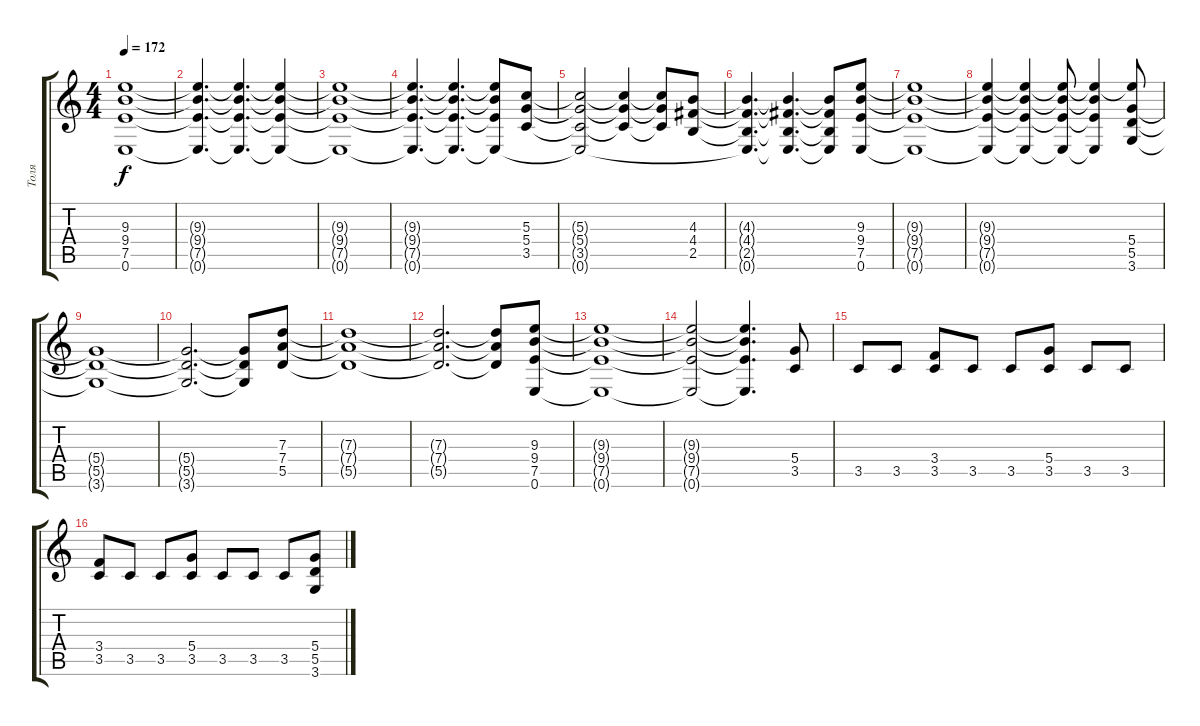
\track ("Толя" "Толя") {instrument distortionguitar}
\staff {score tabs}
\tuning (E4 B3 G3 D3 A2 E2) {hide}
\ts (4 4)
\tempo 172
\clef g2
\ks c
(9.3{t} 9.4{t} 7.5{t} 0.6{t}).1{dy f} |
(9.3{t} 9.4{t} 7.5{t} 0.6{t}).4{d} (9.3{t} 9.4{t} 7.5{t} 0.6{t}).4{d} (9.3{t} 9.4{t} 7.5{t} 0.6{t}).4 |
(9.3{t} 9.4{t} 7.5{t} 0.6{t}).1 |
(9.3{t} 9.4{t} 7.5{t} 0.6{t}).4{d} (9.3{t} 9.4{t} 7.5{t} 0.6{t}).4{d} (9.3{t} 9.4{t} 7.5{t} 0.6{t}).8 (5.3 5.4 3.5).8 |
(5.3{t} 5.4{t} 3.5{t} 0.6{t}).2 (5.3{t} 5.4{t} 3.5{t}).4 (5.3{t} 5.4{t} 3.5{t}).8 (4.3 4.4 2.5).8 |
(4.3{t} 4.4{t} 2.5{t} 0.6{t}).4{d} (4.3{t} 4.4{t} 2.5{t} 0.6{t}).4{d} (4.3{t} 4.4{t} 2.5{t} 0.6{t}).8 (9.3 9.4 7.5 0.6).8 |
(9.3{t} 9.4{t} 7.5{t} 0.6{t}).1 |
(9.3{t} 9.4{t} 7.5{t} 0.6{t}).4 (9.3{t} 9.4{t} 7.5{t} 0.6{t}).4 (9.3{t} 9.4{t} 7.5{t} 0.6{t}).8 (9.3{t} 9.4{t} 7.5{t} 0.6{t}).4 (9.3{t} 5.4 5.5 3.6).8 |
(5.4{t} 5.5{t} 3.6{t}).1 |
(5.4{t} 5.5{t} 3.6{t}).2{d} (5.4{t} 5.5{t} 3.6{t}).8 (7.3 7.4 5.5).8 |
(7.3{t} 7.4{t} 5.5{t}).1 |
(7.3{t} 7.4{t} 5.5{t}).2{d} (7.3{t} 7.4{t} 5.5{t}).8 (9.3 9.4 7.5 0.6).8 |
(9.3{t} 9.4{t} 7.5{t} 0.6{t}).1 |
(9.3{t} 9.4{t} 7.5{t} 0.6{t}).2 (9.3{t} 9.4{t} 7.5{t} 0.6{t}).4{d} (5.4 3.5).8 |
3.5.8 3.5.8 (3.4 3.5).8 3.5.8 3.5.8 (5.4 3.5).8 3.5.8 3.5.8 |
(3.4 3.5).8 3.5.8 3.5.8 (5.4 3.5).8 3.5.8 3.5.8 3.5.8 (5.4 5.5 3.6).8
